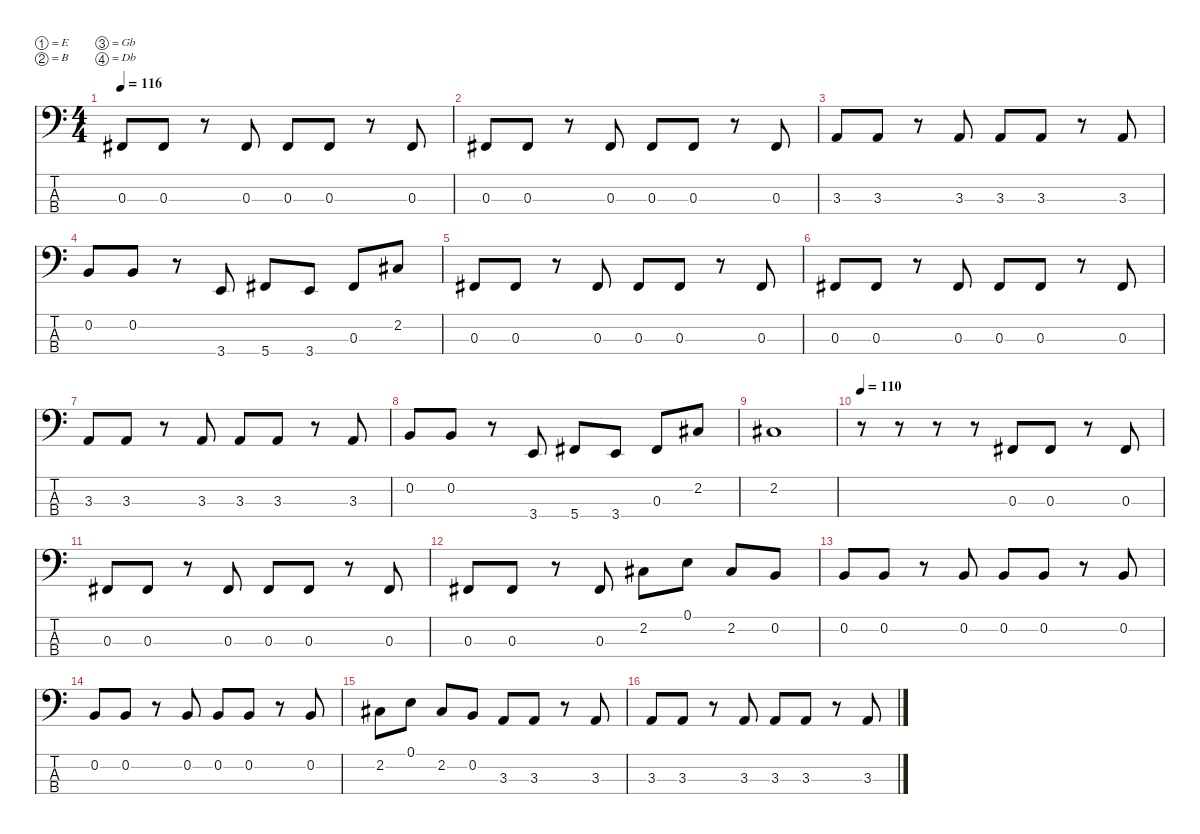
\defaultSystemsLayout 4
\hideDynamics
\bracketExtendMode nobrackets
\singleTrackTrackNamePolicy hidden
\multiTrackTrackNamePolicy hidden
\firstSystemTrackNameMode fullname
\firstSystemTrackNameOrientation horizontal
\otherSystemsTrackNameOrientation horizontal
\track ("Bass [Jeff Caxide]" "el.bs.") {instrument electricbasspick}
\staff {score tabs}
\tuning (E2 B1 Gb1 Db1)
\ts (4 4)
\tempo 116
\clef f4
\ks c
0.3{acc #}.8{dy f beam Up} 0.3{acc #}.8{beam Up} r.8{beam Up} 0.3{acc #}.8{beam Up} 0.3{acc #}.8{beam Up} 0.3{acc #}.8{beam Up} r.8{beam Up} 0.3{acc #}.8{beam Up} |
0.3{acc #}.8{beam Up} 0.3{acc #}.8{beam Up} r.8{beam Up} 0.3{acc #}.8{beam Up} 0.3{acc #}.8{beam Up} 0.3{acc #}.8{beam Up} r.8{beam Up} 0.3{acc #}.8{beam Up} |
3.3.8{beam Up} 3.3.8{beam Up} r.8{beam Up} 3.3.8{beam Up} 3.3.8{beam Up} 3.3.8{beam Up} r.8{beam Up} 3.3.8{beam Up} |
0.2.8{beam Up} 0.2.8{beam Up} r.8{beam Up} 3.4.8{beam Up} 5.4{acc #}.8{beam Up} 3.4.8{beam Up} 0.3{acc #}.8{beam Up} 2.2{acc #}.8{beam Up} |
0.3{acc #}.8{beam Up} 0.3{acc #}.8{beam Up} r.8{beam Up} 0.3{acc #}.8{beam Up} 0.3{acc #}.8{beam Up} 0.3{acc #}.8{beam Up} r.8{beam Up} 0.3{acc #}.8{beam Up} |
0.3{acc #}.8{beam Up} 0.3{acc #}.8{beam Up} r.8{beam Up} 0.3{acc #}.8{beam Up} 0.3{acc #}.8{beam Up} 0.3{acc #}.8{beam Up} r.8{beam Up} 0.3{acc #}.8{beam Up} |
3.3.8{beam Up} 3.3.8{beam Up} r.8{beam Up} 3.3.8{beam Up} 3.3.8{beam Up} 3.3.8{beam Up} r.8{beam Up} 3.3.8{beam Up} |
0.2.8{beam Up} 0.2.8{beam Up} r.8{beam Up} 3.4.8{beam Up} 5.4{acc #}.8{beam Up} 3.4.8{beam Up} 0.3{acc #}.8{beam Up} 2.2{acc #}.8{beam Up} |
2.2{acc #}.1{dy fff beam Up} |
\tempo 110
r.8{beam Down} r.8{beam Down} r.8{beam Down} r.8{beam Down} 0.3{acc #}.8{dy f beam Up} 0.3{acc #}.8{beam Up} r.8{beam Up} 0.3{acc #}.8{beam Up} |
0.3{acc #}.8{beam Up} 0.3{acc #}.8{beam Up} r.8{beam Up} 0.3{acc #}.8{beam Up} 0.3{acc #}.8{beam Up} 0.3{acc #}.8{beam Up} r.8{beam Up} 0.3{acc #}.8{beam Up} |
0.3{acc #}.8{beam Up} 0.3{acc #}.8{beam Up} r.8{beam Up} 0.3{acc #}.8{beam Up} 2.2{acc #}.8{beam Down} 0.1.8{beam Down} 2.2{acc #}.8{beam Up} 0.2.8{beam Up} |
0.2.8{beam Up} 0.2.8{beam Up} r.8{beam Up} 0.2.8{beam Up} 0.2.8{beam Up} 0.2.8{beam Up} r.8{beam Up} 0.2.8{beam Up} |
0.2.8{beam Up} 0.2.8{beam Up} r.8{beam Up} 0.2.8{beam Up} 0.2.8{beam Up} 0.2.8{beam Up} r.8{beam Up} 0.2.8{beam Up} |
2.2{acc #}.8{beam Down} 0.1.8{beam Down} 2.2{acc #}.8{beam Up} 0.2.8{beam Up} 3.3.8{beam Up} 3.3.8{beam Up} r.8{beam Up} 3.3.8{beam Up} |
3.3.8{beam Up} 3.3.8{beam Up} r.8{beam Up} 3.3.8{beam Up} 3.3.8{beam Up} 3.3.8{beam Up} r.8{beam Up} 3.3.8{beam Up}
